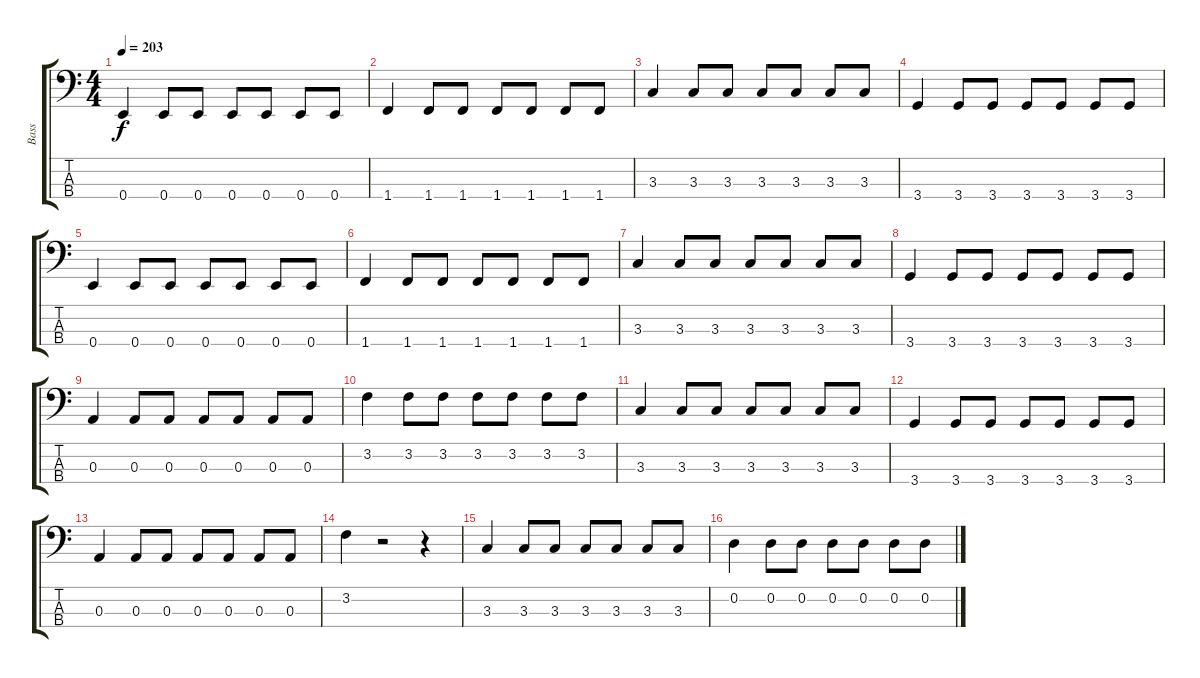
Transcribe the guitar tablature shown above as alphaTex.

\track ("Bass" "Bass") {instrument electricbasspick}
\staff {score tabs}
\tuning (G2 D2 A1 E1) {hide}
\ts (4 4)
\tempo 203
\clef f4
\ks c
0.4.4{dy f volume 15 instrument electricbasspick} 0.4.8 0.4.8 0.4.8 0.4.8 0.4.8 0.4.8 |
1.4.4 1.4.8 1.4.8 1.4.8 1.4.8 1.4.8 1.4.8 |
3.3.4 3.3.8 3.3.8 3.3.8 3.3.8 3.3.8 3.3.8 |
3.4.4 3.4.8 3.4.8 3.4.8 3.4.8 3.4.8 3.4.8 |
0.4.4 0.4.8 0.4.8 0.4.8 0.4.8 0.4.8 0.4.8 |
1.4.4 1.4.8 1.4.8 1.4.8 1.4.8 1.4.8 1.4.8 |
3.3.4 3.3.8 3.3.8 3.3.8 3.3.8 3.3.8 3.3.8 |
3.4.4 3.4.8 3.4.8 3.4.8 3.4.8 3.4.8 3.4.8 |
0.3.4 0.3.8 0.3.8 0.3.8 0.3.8 0.3.8 0.3.8 |
3.2.4 3.2.8 3.2.8 3.2.8 3.2.8 3.2.8 3.2.8 |
3.3.4 3.3.8 3.3.8 3.3.8 3.3.8 3.3.8 3.3.8 |
3.4.4 3.4.8 3.4.8 3.4.8 3.4.8 3.4.8 3.4.8 |
0.3.4 0.3.8 0.3.8 0.3.8 0.3.8 0.3.8 0.3.8 |
3.2.4 r.2 r.4 |
3.3.4 3.3.8 3.3.8 3.3.8 3.3.8 3.3.8 3.3.8 |
0.2.4 0.2.8 0.2.8 0.2.8 0.2.8 0.2.8 0.2.8
